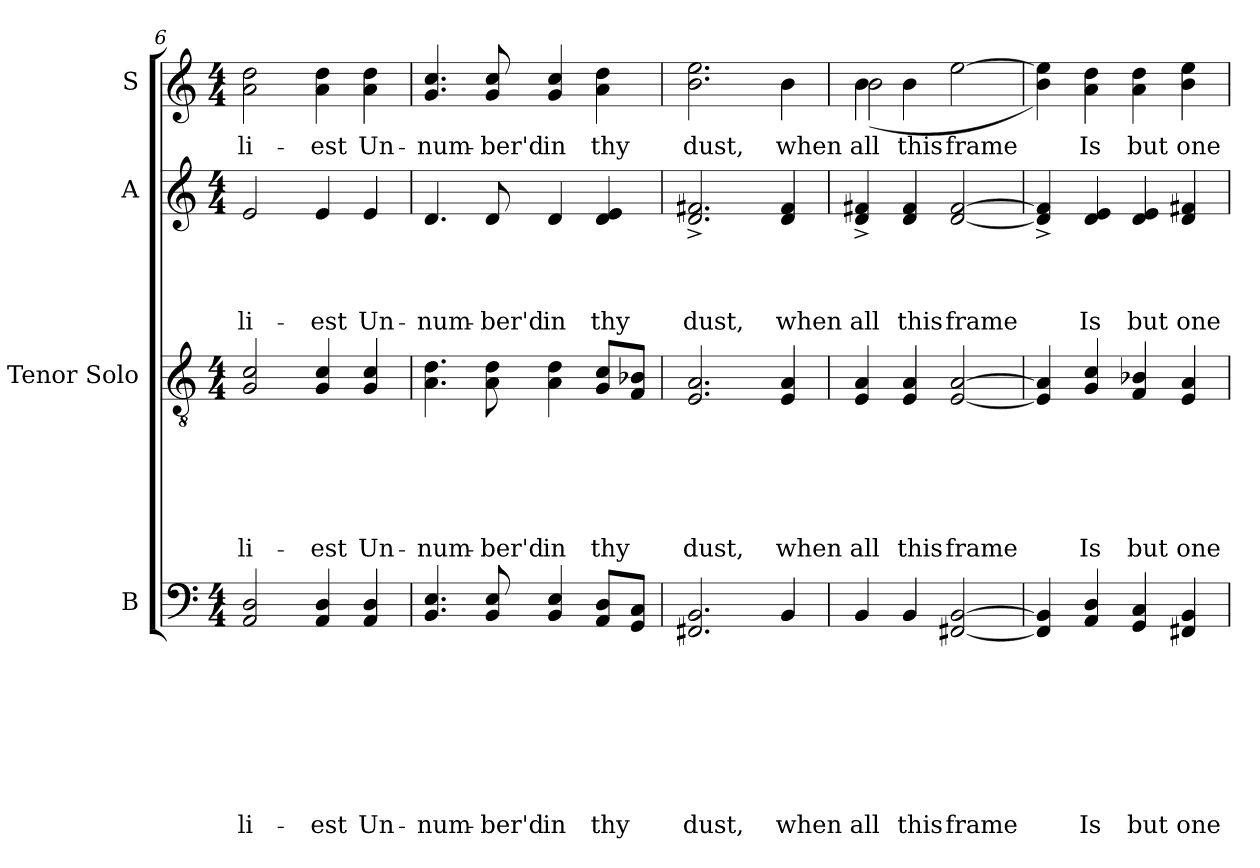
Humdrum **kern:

**kern	**text	**text	**text	**text	**text	**text	**text	**text	**kern	**text	**text	**text	**text	**text	**text	**kern	**text	**text	**text	**text	**kern	**text
*part4	*part4	*part4	*part4	*part4	*part4	*part4	*part4	*part4	*part3	*part3	*part3	*part3	*part3	*part3	*part3	*part2	*part2	*part2	*part2	*part2	*part1	*part1
*staff4	*staff4	*staff4	*staff4	*staff4	*staff4	*staff4	*staff4	*staff4	*staff3	*staff3	*staff3	*staff3	*staff3	*staff3	*staff3	*staff2	*staff2	*staff2	*staff2	*staff2	*staff1	*staff1
*I"B	*	*	*	*	*	*	*	*	*I"Tenor Solo	*	*	*	*	*	*	*I"A	*	*	*	*	*I"S	*
*	*	*	*	*	*	*	*	*	*I'T	*	*	*	*	*	*	*	*	*	*	*	*	*
*clefF4	*	*	*	*	*	*	*	*	*clefGv2	*	*	*	*	*	*	*clefG2	*	*	*	*	*clefG2	*
*k[]	*	*	*	*	*	*	*	*	*k[]	*	*	*	*	*	*	*k[]	*	*	*	*	*k[]	*
*C:	*	*	*	*	*	*	*	*	*C:	*	*	*	*	*	*	*C:	*	*	*	*	*C:	*
*M4/4	*	*	*	*	*	*	*	*	*M4/4	*	*	*	*	*	*	*M4/4	*	*	*	*	*M4/4	*
=6	=6	=6	=6	=6	=6	=6	=6	=6	=6	=6	=6	=6	=6	=6	=6	=6	=6	=6	=6	=6	=6	=6
!	!	!	!	!	!	!	!	!LO:LY:b	!	!	!	!	!	!	!LO:LY:b	!	!	!	!	!LO:LY:b	!	!LO:LY:b
2AA/ 2D/	.	.	.	.	.	.	.	li-	2G/ 2c/	.	.	.	.	.	li-	2e/	.	.	.	li-	2a\ 2dd\	li-
!	!	!	!	!	!	!	!	!LO:LY:b	!	!	!	!	!	!	!LO:LY:b	!	!	!	!	!LO:LY:b	!	!LO:LY:b
4AA/ 4D/	.	.	.	.	.	.	.	-est	4G/ 4c/	.	.	.	.	.	-est	4e/	.	.	.	-est	4a\ 4dd\	-est
!	!	!	!	!	!	!	!	!LO:LY:b	!	!	!	!	!	!	!LO:LY:b	!	!	!	!	!LO:LY:b	!	!LO:LY:b
4AA/ 4D/	.	.	.	.	.	.	.	Un-	4G/ 4c/	.	.	.	.	.	Un-	4e/	.	.	.	Un-	4a\ 4dd\	Un-
!!LO:LB:g=z
=7	=7	=7	=7	=7	=7	=7	=7	=7	=7	=7	=7	=7	=7	=7	=7	=7	=7	=7	=7	=7	=7	=7
!	!	!	!	!	!	!	!	!LO:LY:b	!	!	!	!	!	!	!LO:LY:b	!	!	!	!	!LO:LY:b	!	!LO:LY:b
4.BB/ 4.E/	.	.	.	.	.	.	.	-num-	4.A\ 4.d\	.	.	.	.	.	-num-	4.d/	.	.	.	-num-	4.g/ 4.cc/	-num-
!	!	!	!	!	!	!	!	!LO:LY:b	!	!	!	!	!	!	!LO:LY:b	!	!	!	!	!LO:LY:b	!	!LO:LY:b
8BB/ 8E/	.	.	.	.	.	.	.	-ber'd	8A\ 8d\	.	.	.	.	.	-ber'd	8d/	.	.	.	-ber'd	8g/ 8cc/	-ber'd
!	!	!	!	!	!	!	!	!LO:LY:b	!	!	!	!	!	!	!LO:LY:b	!	!	!	!	!LO:LY:b	!	!LO:LY:b
4BB/ 4E/	.	.	.	.	.	.	.	in	4A\ 4d\	.	.	.	.	.	in	4d/	.	.	.	in	4g/ 4cc/	in
!	!	!	!	!	!	!	!	!LO:LY:b	!	!	!	!	!	!	!LO:LY:b	!	!	!	!	!LO:LY:b	!	!LO:LY:b
8AA/ 8D/L	.	.	.	.	.	.	.	thy	8G/ 8c/L	.	.	.	.	.	thy	4d/ 4e/	.	.	.	thy	4a\ 4dd\	thy
8GG/ 8C/J	.	.	.	.	.	.	.	.	8F/ 8B-X/J	.	.	.	.	.	.	.	.	.	.	.	.	.
=8	=8	=8	=8	=8	=8	=8	=8	=8	=8	=8	=8	=8	=8	=8	=8	=8	=8	=8	=8	=8	=8	=8
!	!	!	!	!	!	!	!	!LO:LY:b	!	!	!	!	!	!	!LO:LY:b	!	!	!	!	!LO:LY:b	!	!LO:LY:b
2.FF#X/ 2.BB/	.	.	.	.	.	.	.	dust,	2.E/ 2.A/	.	.	.	.	.	dust,	2.d/^< 2.f#X/^<	.	.	.	dust,	2.b\ 2.ee\	dust,
!	!	!	!	!	!	!	!	!LO:LY:b	!	!	!	!	!	!	!LO:LY:b	!	!	!	!	!LO:LY:b	!	!LO:LY:b
4BB/	.	.	.	.	.	.	.	when	4E/ 4A/	.	.	.	.	.	when	4d/ 4f#/	.	.	.	when	4b\	when
=9	=9	=9	=9	=9	=9	=9	=9	=9	=9	=9	=9	=9	=9	=9	=9	=9	=9	=9	=9	=9	=9	=9
!	!	!	!	!	!	!	!	!LO:LY:b	!	!	!	!	!	!	!LO:LY:b	!	!	!	!	!LO:LY:b	!	!LO:LY:b
*	*	*	*	*	*	*	*	*	*	*	*	*	*	*	*	*	*	*	*	*	*^	*
4BB/	.	.	.	.	.	.	.	all	4E/ 4A/	.	.	.	.	.	all	4d/^< 4f#X/^<	.	.	.	all	4b\	(<2b\	all
!	!	!	!	!	!	!	!	!LO:LY:b	!	!	!	!	!	!	!LO:LY:b	!	!	!	!	!LO:LY:b	!	!	!LO:LY:b
4BB/	.	.	.	.	.	.	.	this	4E/ 4A/	.	.	.	.	.	this	4d/ 4f#/	.	.	.	this	4b\	.	this
!	!	!	!	!	!	!	!	!LO:LY:b	!	!	!	!	!	!	!LO:LY:b	!	!	!	!	!LO:LY:b	!	!	!LO:LY:b
[<2FF#X/ [>2BB/	.	.	.	.	.	.	.	frame	[<2E/ [>2A/	.	.	.	.	.	frame	[<2d/ [>2f#/	.	.	.	frame	[>2ee\	2ryy	frame
*	*	*	*	*	*	*	*	*	*	*	*	*	*	*	*	*	*	*	*	*	*v	*v	*
=10	=10	=10	=10	=10	=10	=10	=10	=10	=10	=10	=10	=10	=10	=10	=10	=10	=10	=10	=10	=10	=10	=10
4FF#/] 4BB/]	.	.	.	.	.	.	.	.	4E/] 4A/]	.	.	.	.	.	.	4d/]^< 4f#/]^<	.	.	.	.	4b\ 4ee\])	.
!	!	!	!	!	!	!	!	!LO:LY:b	!	!	!	!	!	!	!LO:LY:b	!	!	!	!	!LO:LY:b	!	!LO:LY:b
4AA/ 4D/	.	.	.	.	.	.	.	Is	4G/ 4c/	.	.	.	.	.	Is	4d/ 4e/	.	.	.	Is	4a\ 4dd\	Is
!	!	!	!	!	!	!	!	!LO:LY:b	!	!	!	!	!	!	!LO:LY:b	!	!	!	!	!LO:LY:b	!	!LO:LY:b
4GG/ 4C/	.	.	.	.	.	.	.	but	4F/ 4B-X/	.	.	.	.	.	but	4d/ 4e/	.	.	.	but	4a\ 4dd\	but
!	!	!	!	!	!	!	!	!LO:LY:b	!	!	!	!	!	!	!LO:LY:b	!	!	!	!	!LO:LY:b	!	!LO:LY:b
4FF#X/ 4BB/	.	.	.	.	.	.	.	one	4E/ 4A/	.	.	.	.	.	one	4d/ 4f#X/	.	.	.	one	4b\ 4ee\	one
=	=	=	=	=	=	=	=	=	=	=	=	=	=	=	=	=	=	=	=	=	=	=
*-	*-	*-	*-	*-	*-	*-	*-	*-	*-	*-	*-	*-	*-	*-	*-	*-	*-	*-	*-	*-	*-	*-
